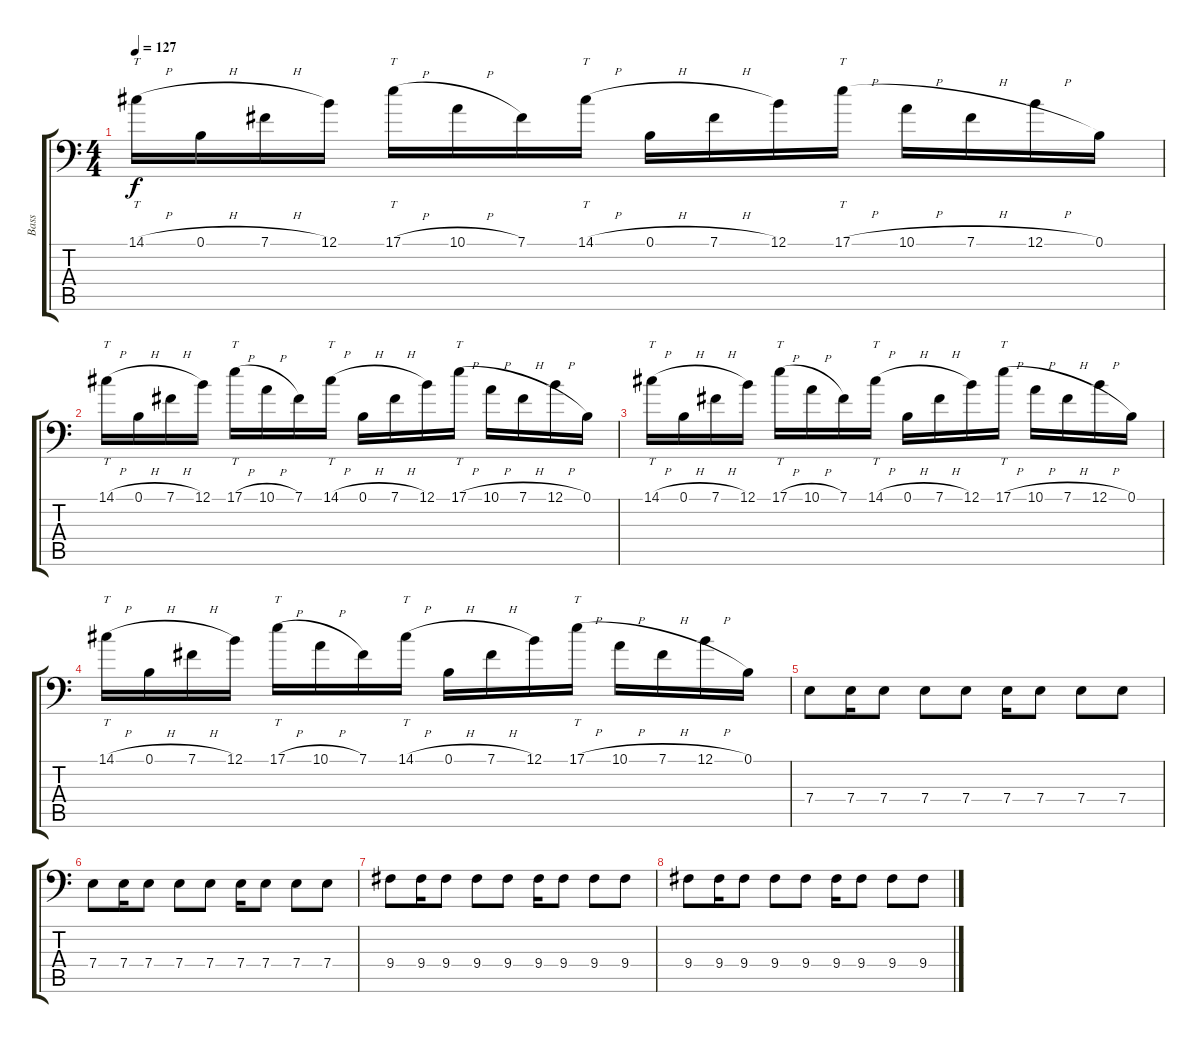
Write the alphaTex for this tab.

\track ("Bass" "Bass") {instrument electricbassfinger}
\staff {score tabs}
\tuning (B2 G2 D2 A1 E1 B0) {hide}
\ts (4 4)
\tempo 127
\clef f4
\ks c
14.1{h}.16{tt dy f} 0.1{h}.16 7.1{h}.16 12.1.16 17.1{h}.16{tt} 10.1{h}.16 7.1.16 14.1{h}.16{tt} 0.1{h}.16 7.1{h}.16 12.1.16 17.1{h}.16{tt} 10.1{h}.16 7.1{h}.16 12.1{h}.16 0.1.16 |
14.1{h}.16{tt} 0.1{h}.16 7.1{h}.16 12.1.16 17.1{h}.16{tt} 10.1{h}.16 7.1.16 14.1{h}.16{tt} 0.1{h}.16 7.1{h}.16 12.1.16 17.1{h}.16{tt} 10.1{h}.16 7.1{h}.16 12.1{h}.16 0.1.16 |
14.1{h}.16{tt} 0.1{h}.16 7.1{h}.16 12.1.16 17.1{h}.16{tt} 10.1{h}.16 7.1.16 14.1{h}.16{tt} 0.1{h}.16 7.1{h}.16 12.1.16 17.1{h}.16{tt} 10.1{h}.16 7.1{h}.16 12.1{h}.16 0.1.16 |
14.1{h}.16{tt} 0.1{h}.16 7.1{h}.16 12.1.16 17.1{h}.16{tt} 10.1{h}.16 7.1.16 14.1{h}.16{tt} 0.1{h}.16 7.1{h}.16 12.1.16 17.1{h}.16{tt} 10.1{h}.16 7.1{h}.16 12.1{h}.16 0.1.16 |
7.4.8 7.4.16 7.4.8 7.4.8 7.4.8 7.4.16 7.4.8 7.4.8 7.4.8 |
7.4.8 7.4.16 7.4.8 7.4.8 7.4.8 7.4.16 7.4.8 7.4.8 7.4.8 |
9.4.8 9.4.16 9.4.8 9.4.8 9.4.8 9.4.16 9.4.8 9.4.8 9.4.8 |
9.4.8 9.4.16 9.4.8 9.4.8 9.4.8 9.4.16 9.4.8 9.4.8 9.4.8
